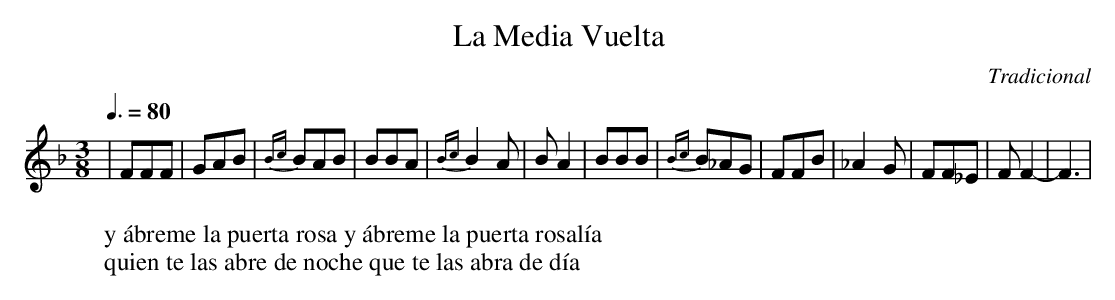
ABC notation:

X:1
T:La Media Vuelta
C:Tradicional
M:3/8
L:1/8
Q:3/8=80
K:F
|FFF|GAB|{Bc}BAB|BBA|{Bc}B2 A|B A2|BBB|{Bc}B_AG|FFB|_A2 G|FF_E|F F2-|F3|
W:y ábreme la puerta rosa y ábreme la puerta rosalía
W:quien te las abre de noche que te las abra de día
W:
